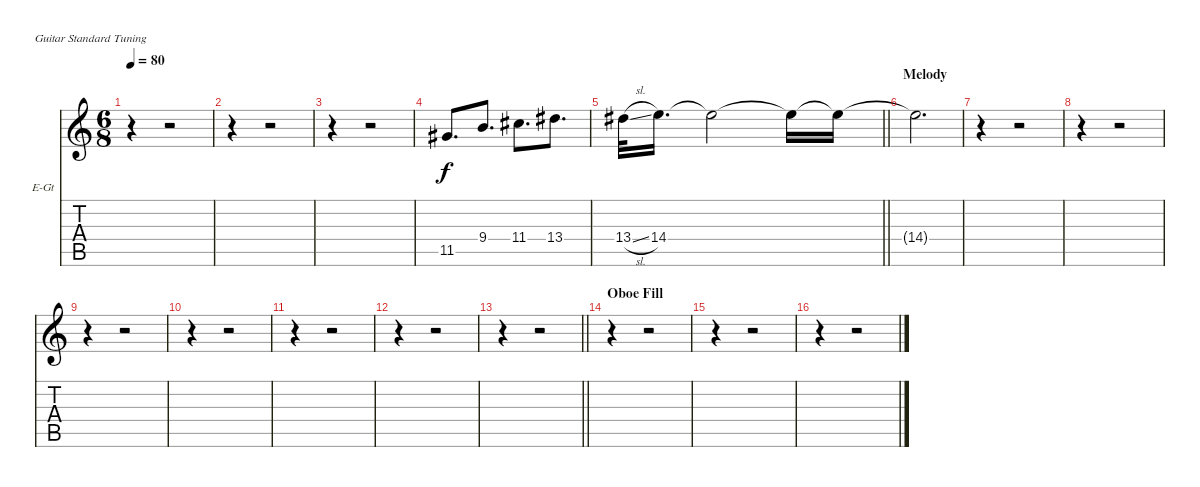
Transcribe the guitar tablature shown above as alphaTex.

\bracketExtendMode nobrackets
\firstSystemTrackNameOrientation horizontal
\otherSystemsTrackNameOrientation horizontal
\track ("Effects" "E-Gt") {instrument guitarharmonics}
\staff {score tabs}
\tuning (E4 B3 G3 D3 A2 E2)
\ts (6 8)
\tempo 80
\clef g2
\ks c
r.4{dy f} r.2 |
r.4 r.2 |
r.4 r.2 |
11.5.8{d} 9.4.8{d} 11.4.8{d} 13.4.8{d} |
\barLineRight lightlight
13.4{sl}.32 14.4.16{d} 14.4{t}.2 14.4{t}.16 14.4{t}.16 |
\section ("" "Melody")
14.4{t}.2{d} |
r.4 r.2 |
r.4 r.2 |
r.4 r.2 |
r.4 r.2 |
r.4 r.2 |
r.4 r.2 |
\barLineRight lightlight
r.4 r.2 |
\section ("" "Oboe Fill")
r.4 r.2 |
r.4 r.2 |
r.4 r.2
